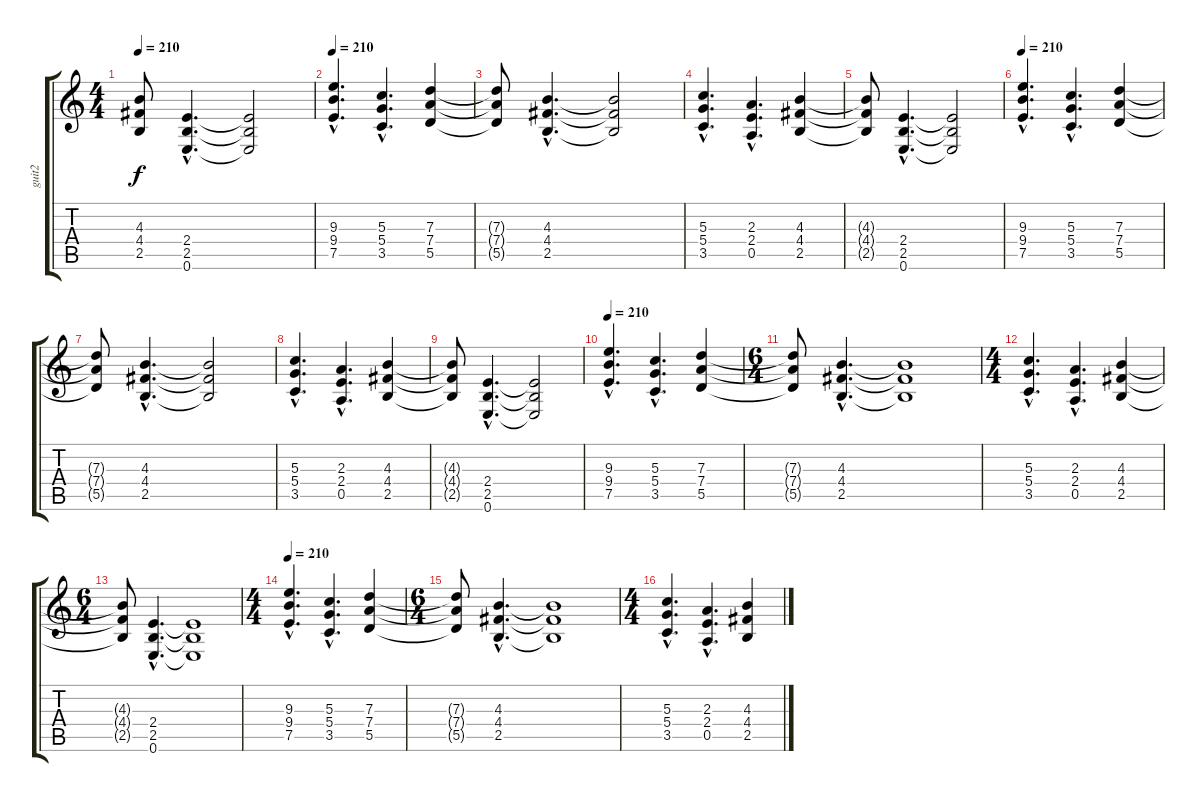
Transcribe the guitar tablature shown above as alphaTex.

\track ("guit2" "guit2") {instrument distortionguitar}
\staff {score tabs}
\tuning (E4 B3 G3 D3 A2 E2) {hide}
\ts (4 4)
\tempo 210
\clef g2
\ks c
(4.3{t} 4.4{t} 2.5{t}).8{dy f} (2.4{hac} 2.5{hac} 0.6{hac}).4{d} (2.4{t} 2.5{t} 0.6{t}).2 |
\tempo 210
(9.3{hac} 9.4{hac} 7.5{hac}).4{d} (5.3{hac} 5.4{hac} 3.5{hac}).4{d} (7.3 7.4 5.5).4 |
(7.3{t} 7.4{t} 5.5{t}).8 (4.3{hac} 4.4{hac} 2.5{hac}).4{d} (4.3{t} 4.4{t} 2.5{t}).2 |
(5.3{hac} 5.4{hac} 3.5{hac}).4{d} (2.3{hac} 2.4{hac} 0.5{hac}).4{d} (4.3 4.4 2.5).4 |
(4.3{t} 4.4{t} 2.5{t}).8 (2.4{hac} 2.5{hac} 0.6{hac}).4{d} (2.4{t} 2.5{t} 0.6{t}).2 |
\tempo 210
(9.3{hac} 9.4{hac} 7.5{hac}).4{d} (5.3{hac} 5.4{hac} 3.5{hac}).4{d} (7.3 7.4 5.5).4 |
(7.3{t} 7.4{t} 5.5{t}).8 (4.3{hac} 4.4{hac} 2.5{hac}).4{d} (4.3{t} 4.4{t} 2.5{t}).2 |
(5.3{hac} 5.4{hac} 3.5{hac}).4{d} (2.3{hac} 2.4{hac} 0.5{hac}).4{d} (4.3 4.4 2.5).4 |
(4.3{t} 4.4{t} 2.5{t}).8 (2.4{hac} 2.5{hac} 0.6{hac}).4{d} (2.4{t} 2.5{t} 0.6{t}).2 |
\tempo 210
(9.3{hac} 9.4{hac} 7.5{hac}).4{d} (5.3{hac} 5.4{hac} 3.5{hac}).4{d} (7.3 7.4 5.5).4 |
\ts (6 4)
(7.3{t} 7.4{t} 5.5{t}).8 (4.3{hac} 4.4{hac} 2.5{hac}).4{d} (4.3{t} 4.4{t} 2.5{t}).1 |
\ts (4 4)
(5.3{hac} 5.4{hac} 3.5{hac}).4{d} (2.3{hac} 2.4{hac} 0.5{hac}).4{d} (4.3 4.4 2.5).4 |
\ts (6 4)
(4.3{t} 4.4{t} 2.5{t}).8 (2.4{hac} 2.5{hac} 0.6{hac}).4{d} (2.4{t} 2.5{t} 0.6{t}).1 |
\ts (4 4)
\tempo 210
(9.3{hac} 9.4{hac} 7.5{hac}).4{d} (5.3{hac} 5.4{hac} 3.5{hac}).4{d} (7.3 7.4 5.5).4 |
\ts (6 4)
(7.3{t} 7.4{t} 5.5{t}).8 (4.3{hac} 4.4{hac} 2.5{hac}).4{d} (4.3{t} 4.4{t} 2.5{t}).1 |
\ts (4 4)
(5.3{hac} 5.4{hac} 3.5{hac}).4{d} (2.3{hac} 2.4{hac} 0.5{hac}).4{d} (4.3 4.4 2.5).4
